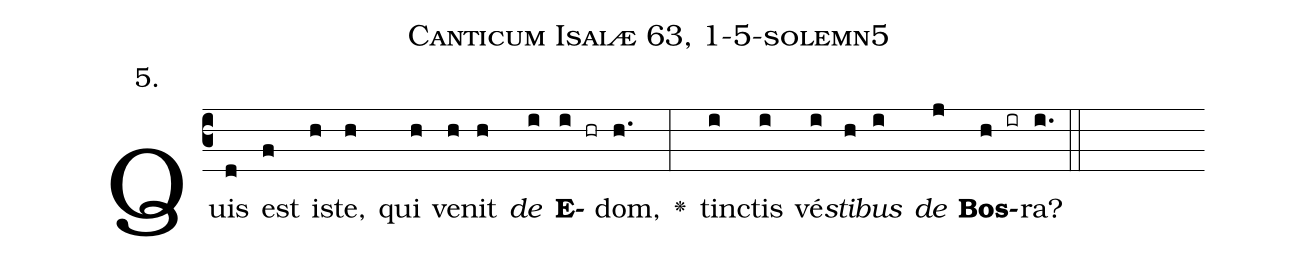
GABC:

name: Canticum Isaiæ 63, 1-5-solemn5;
annotation: 5.;
%%
(c3)Quis(d) est(f) i(h)ste,(h) qui(h) ve(h)nit(h) <i>de</i>(i) <b>E</b>(i hr)dom,(h.) <v>\greheightstar</v>(:) tin(i)ctis(i) vé(i)<i>sti</i>(h)<i>bus</i>(i) <i>de</i>(j) <b>Bos</b>(h ir)ra?(i.) (::)


%E(i) u(h) o(i) u(j) a(h) e.(i.) (::)
